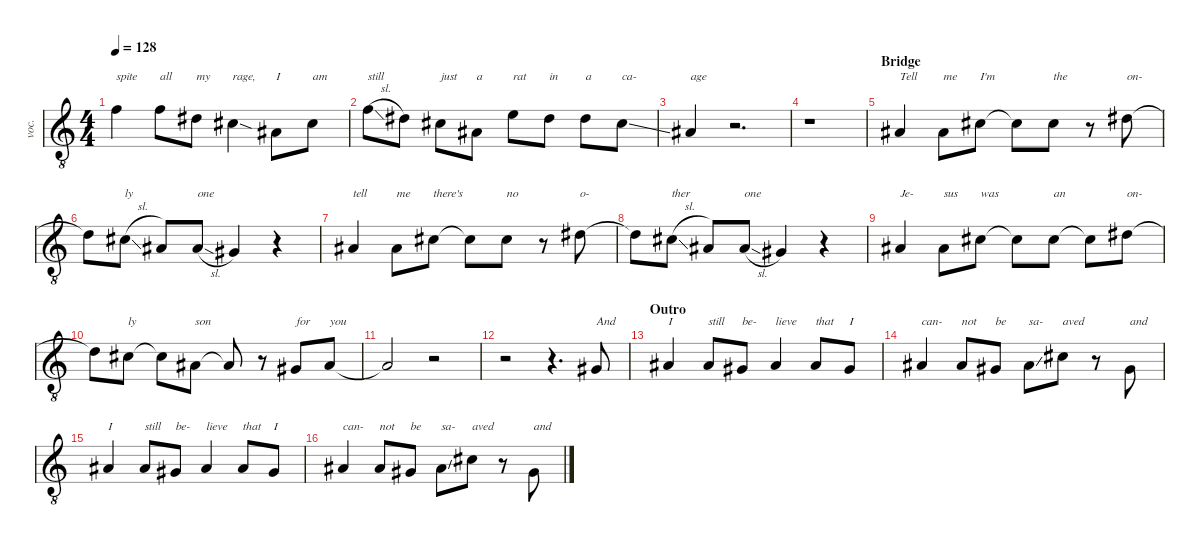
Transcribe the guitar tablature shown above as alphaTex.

\defaultSystemsLayout 4
\hideDynamics
\bracketExtendMode nobrackets
\otherSystemsTrackNameOrientation horizontal
\track ("Billy Corgan" "voc.") {mute instrument lead6voice}
\staff {score}
\tuning (E4 B3 G3 D3 A2 E2)
\ts (4 4)
\tempo 128
\clef g2
\ottava 8vb
\ks c
6.2.4{txt "spite" dy mf beam Down} 6.2.8{txt "all" beam Down} 4.2{acc #}.8{txt "my" beam Down} 6.3{sod acc #}.4{txt "rage," beam Down} 3.3{acc #}.8{txt "I" beam Down} 6.3{acc #}.8{txt "am" beam Down} |
6.2{sl}.8{txt "still" beam Down} 4.2{acc #}.8{beam Down} 2.2{acc #}.8{txt "just" beam Down} 3.3{acc #}.8{txt "a" beam Down} 5.2.8{txt "rat" beam Down} 4.2{acc #}.8{txt "in" beam Down} 4.2{acc #}.8{txt "a" beam Down} 6.3{ss acc #}.8{txt "ca-" beam Down} |
3.3{acc #}.4{txt "age" beam Up} r.2{d beam Up} |
r.1{beam Down} |
\section ("" "Bridge")
3.3{acc #}.4{txt "Tell" beam Up} 3.3{acc #}.8{txt "me" beam Down} 2.2{acc #}.8{txt "I'm" beam Down} 2.2{t acc #}.8{beam Down} 2.2{acc #}.8{txt "the" beam Down} r.8{beam Down} 4.2{acc #}.8{txt "on-" beam Down} |
4.2{t acc #}.8{beam Down} 6.3{sl acc #}.8{txt "ly" beam Down} 3.3{acc #}.8{beam Up} 3.3{sl acc #}.8{txt "one" beam Up} 1.3{acc #}.4{beam Up} r.4{beam Up} |
3.3{acc #}.4{txt "tell" beam Up} 3.3{acc #}.8{txt "me" beam Down} 2.2{acc #}.8{txt "there's" beam Down} 2.2{t acc #}.8{beam Down} 2.2{acc #}.8{txt "no" beam Down} r.8{beam Down} 4.2{acc #}.8{txt "o-" beam Down} |
4.2{t acc #}.8{beam Down} 6.3{sl acc #}.8{txt "ther" beam Down} 3.3{acc #}.8{beam Up} 3.3{sl acc #}.8{txt "one" beam Up} 1.3{acc #}.4{beam Up} r.4{beam Up} |
3.3{acc #}.4{txt "Je-" beam Up} 3.3{acc #}.8{txt "sus" beam Down} 2.2{acc #}.8{txt "was" beam Down} 2.2{t acc #}.8{beam Down} 2.2{acc #}.8{txt "an" beam Down} 2.2{t acc #}.8{beam Down} 4.2{acc #}.8{txt "on-" beam Down} |
4.2{t acc #}.8{beam Down} 2.2{acc #}.8{txt "ly" beam Down} 2.2{t acc #}.8{beam Down} 3.3{acc #}.8{txt "son" beam Down} 3.3{t acc #}.8{beam Up} r.8{beam Up} 1.3{acc #}.8{txt "for" beam Up} 3.3{acc #}.8{txt "you" beam Up} |
3.3{t acc #}.2{beam Up} r.2{beam Up} |
r.2{beam Down} r.4{d beam Down} 1.3{acc #}.8{txt "And" beam Up} |
\section ("" "Outro")
3.3{acc #}.4{txt "I" beam Up} 3.3{acc #}.8{txt "still" beam Up} 1.3{acc #}.8{txt "be-" beam Up} 3.3{acc #}.4{txt "lieve" beam Up} 3.3{acc #}.8{txt "that" beam Up} 1.3{acc #}.8{txt "I" beam Up} |
3.3{acc #}.4{txt "can-" beam Up} 3.3{acc #}.8{txt "not" beam Up} 1.3{acc #}.8{txt "be" beam Up} 3.3{ss acc #}.8{txt "sa-" beam Down} 6.3{acc #}.8{txt "aved" beam Down} r.8{beam Down} 1.3{acc #}.8{txt "and" beam Up} |
3.3{acc #}.4{txt "I" beam Up} 3.3{acc #}.8{txt "still" beam Up} 1.3{acc #}.8{txt "be-" beam Up} 3.3{acc #}.4{txt "lieve" beam Up} 3.3{acc #}.8{txt "that" beam Up} 1.3{acc #}.8{txt "I" beam Up} |
3.3{acc #}.4{txt "can-" beam Up} 3.3{acc #}.8{txt "not" beam Up} 1.3{acc #}.8{txt "be" beam Up} 3.3{ss acc #}.8{txt "sa-" beam Down} 6.3{acc #}.8{txt "aved" beam Down} r.8{beam Down} 1.3{acc #}.8{txt "and" beam Up}
